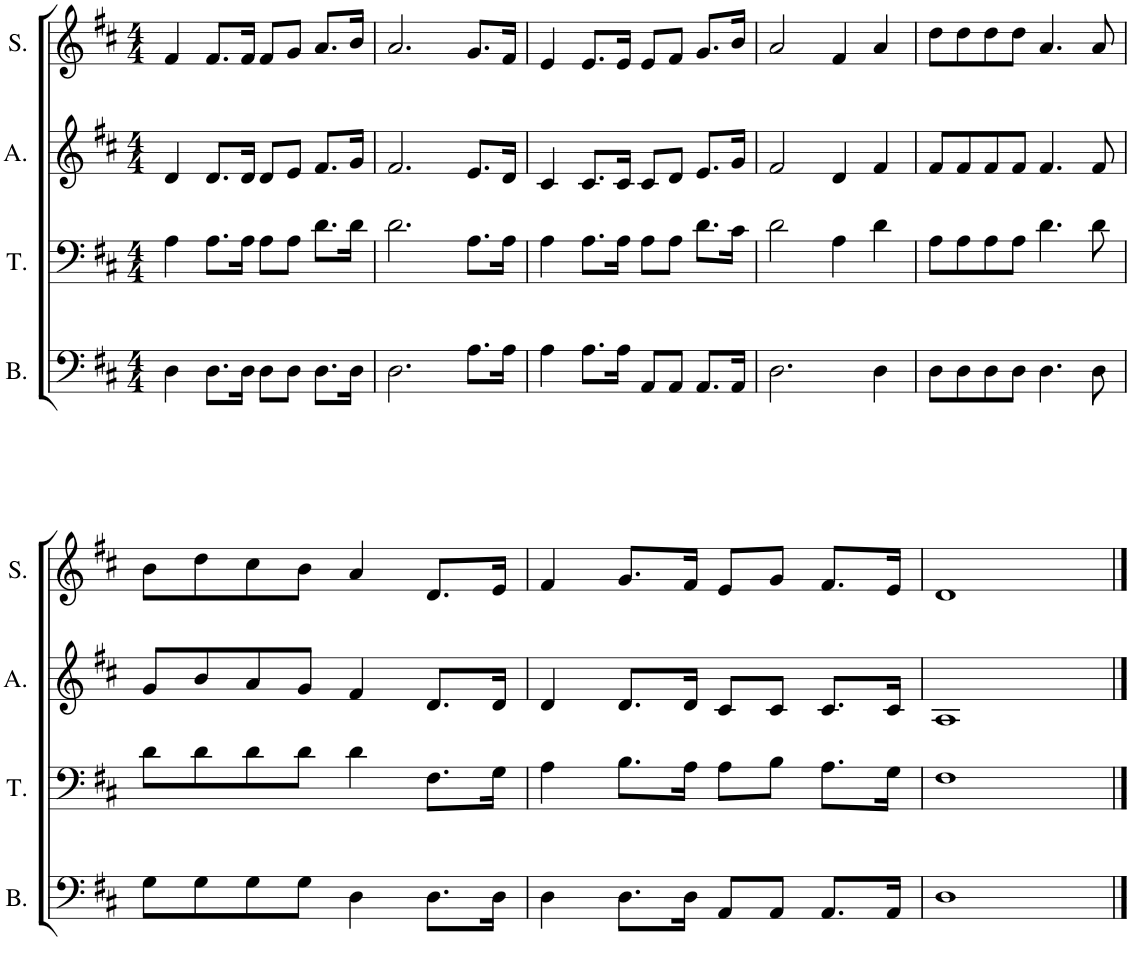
**kern	**kern	**kern	**kern
*part4	*part3	*part2	*part1
*staff4	*staff3	*staff2	*staff1
*I"Bass	*I"Tenor	*I"Alto	*I"Soprano
*I'B.	*I'T.	*I'A.	*I'S.
!!LO:PB:g=z
*clefF4	*clefF4	*clefG2	*clefG2
*k[f#c#]	*k[f#c#]	*k[f#c#]	*k[f#c#]
*M4/4	*M4/4	*M4/4	*M4/4
=10	=10	=10	=10
4D\	4A\	4d/	4f#/
8.D\L	8.A\L	8.d/L	8.f#/L
16D\Jk	16A\Jk	16d/Jk	16f#/Jk
8D\L	8A\L	8d/L	8f#/L
8D\J	8A\J	8e/J	8g/J
8.D\L	8.d\L	8.f#/L	8.a/L
16D\Jk	16d\Jk	16g/Jk	16b/Jk
=11	=11	=11	=11
2.D\	2.d\	2.f#/	2.a/
8.A\L	8.A\L	8.e/L	8.g/L
16A\Jk	16A\Jk	16d/Jk	16f#/Jk
=12	=12	=12	=12
4A\	4A\	4c#/	4e/
8.A\L	8.A\L	8.c#/L	8.e/L
16A\Jk	16A\Jk	16c#/Jk	16e/Jk
8AA/L	8A\L	8c#/L	8e/L
8AA/J	8A\J	8d/J	8f#/J
8.AA/L	8.d\L	8.e/L	8.g/L
16AA/Jk	16c#\Jk	16g/Jk	16b/Jk
=13	=13	=13	=13
2.D\	2d\	2f#/	2a/
.	4A\	4d/	4f#/
4D\	4d\	4f#/	4a/
=14	=14	=14	=14
8D\L	8A\L	8f#/L	8dd\L
8D\	8A\	8f#/	8dd\
8D\	8A\	8f#/	8dd\
8D\J	8A\J	8f#/J	8dd\J
4.D\	4.d\	4.f#/	4.a/
8D\	8d\	8f#/	8a/
!!LO:LB:g=z
=15	=15	=15	=15
8G\L	8d\L	8g/L	8b\L
8G\	8d\	8b/	8dd\
8G\	8d\	8a/	8cc#\
8G\J	8d\J	8g/J	8b\J
4D\	4d\	4f#/	4a/
8.D\L	8.F#\L	8.d/L	8.d/L
16D\Jk	16G\Jk	16d/Jk	16e/Jk
=16	=16	=16	=16
4D\	4A\	4d/	4f#/
8.D\L	8.B\L	8.d/L	8.g/L
16D\Jk	16A\Jk	16d/Jk	16f#/Jk
8AA/L	8A\L	8c#/L	8e/L
8AA/J	8B\J	8c#/J	8g/J
8.AA/L	8.A\L	8.c#/L	8.f#/L
16AA/Jk	16G\Jk	16c#/Jk	16e/Jk
=17	=17	=17	=17
1D	1F#	1A	1d
==	==	==	==
*-	*-	*-	*-
